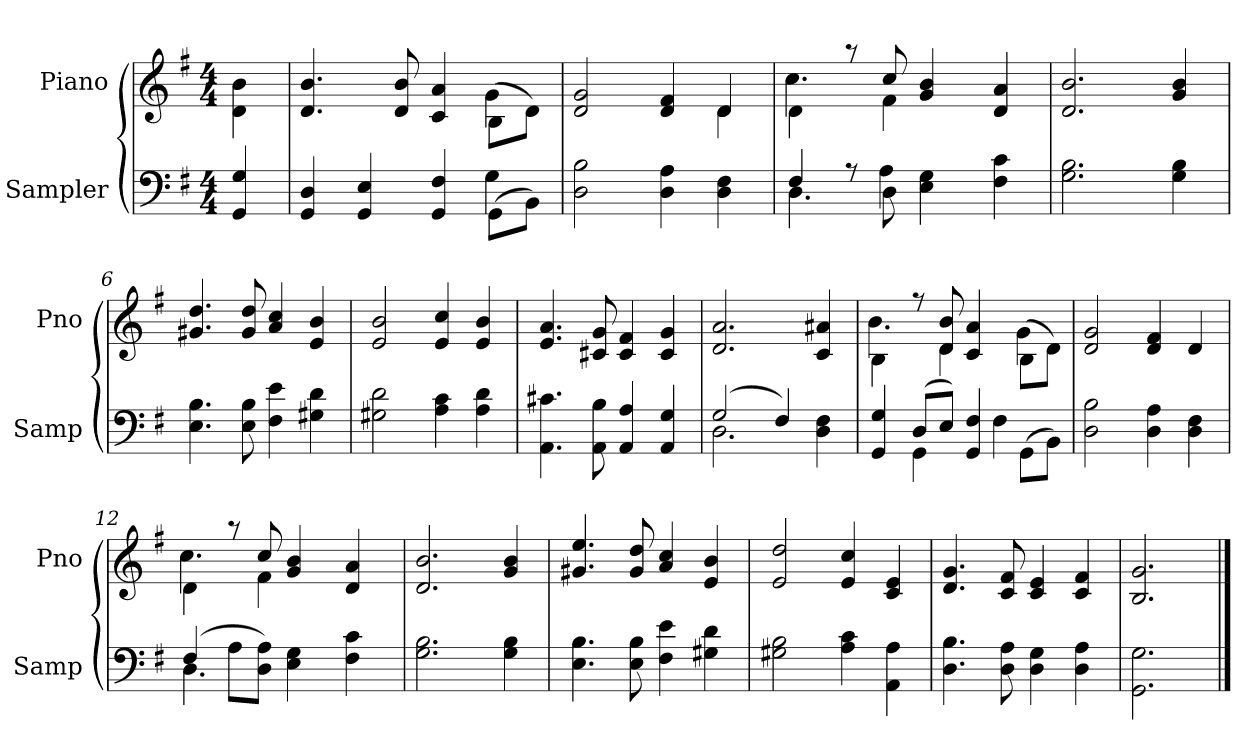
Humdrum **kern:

**kern	**kern
*part2	*part1
*staff2	*staff1
*I"Sampler	*I"Piano
*I'Samp	*I'Pno
*clefF4	*clefG2
*k[f#]	*k[f#]
*G:	*G:
*M4/4	*M4/4
=1	=1
4GG 4G	4d\ 4b\
=2	=2
*^	*^
4GG 4D	2.ryy	4.d/ 4.b/	2.ryy
4GG 4E	.	.	.
.	.	8d/ 8b/	.
4GG/ 4F#/	.	4c/ 4a/	.
(8GG\L	4G	(8B\L	4g
8BB\J)	.	8d\J)	.
*v	*v	*	*
=3	=3	=3
2D\ 2B\	2d/ 2g/	2.ryy
4D\ 4A\	4d/ 4f#/	.
4D\ 4F#\	4d/	4d
=4	=4	=4
*^	*	*
4F#/	4.D	4d\	4.cc
8r	.	8r	.
8D\	4A	8cc/	4f#
4E\ 4G\	.	4g/ 4b/	.
.	4.ryy	.	4.ryy
4F#\ 4c\	.	4d/ 4a/	.
*v	*v	*	*
*	*v	*v
=5	=5
2.G\ 2.B\	2.d/ 2.b/
4G\ 4B\	4g/ 4b/
=6	=6
4.E\ 4.B\	4.g#X/ 4.dd/
8E\ 8B\	8g#/ 8dd/
4F#\ 4e\	4a/ 4cc/
4G#X\ 4d\	4e/ 4b/
=7	=7
2G#X\ 2d\	2e/ 2b/
4A\ 4c\	4e/ 4cc/
4A\ 4d\	4e/ 4b/
=8	=8
4.AA\ 4.c#X\	4.e/ 4.a/
8AA\ 8B\	8c#X/ 8g/
4AA/ 4A/	4c#/ 4f#/
4AA/ 4G/	4c#/ 4g/
=9	=9
*^	*
(2G/	2.D	2.d/ 2.a/
4F#/)	.	.
4D\ 4F#\	4ryy	4c/ 4a#X/
=10	=10	=10
*	*	*^
4GG/ 4G/	4ryy	4B\	4.b
(8D/L	4GG	8r	.
8E/J)	.	8d/ 8b/	4d
4GG/ 4F#/	8ryy	4c/ 4a/	.
.	4F#	.	8ryy
(8GG\L	.	(8B\L	4g
8BB\J)	8ryy	8d\J)	.
*v	*v	*	*
*	*v	*v
=11	=11
2D\ 2B\	2d/ 2g/
4D\ 4A\	4d/ 4f#/
4D\ 4F#\	4d/
=12	=12
*^	*^
(4F#/	4.D	4d\	4.cc
8A\L	.	8r	.
8D\ 8A\J)	2ryy	8cc/	4f#
4E\ 4G\	.	4g/ 4b/	.
.	.	.	4.ryy
4F#\ 4c\	.	4d/ 4a/	.
.	8ryy	.	.
*v	*v	*	*
*	*v	*v
=13	=13
2.G\ 2.B\	2.d/ 2.b/
4G\ 4B\	4g 4b
=14	=14
4.E\ 4.B\	4.g#X/ 4.ee/
8E\ 8B\	8g#/ 8dd/
4F#\ 4e\	4a/ 4cc/
4G#X\ 4d\	4e/ 4b/
=15	=15
2G#X\ 2B\	2e/ 2dd/
4A\ 4c\	4e/ 4cc/
4AA\ 4A\	4c/ 4e/
=16	=16
4.D\ 4.B\	4.d/ 4.g/
8D\ 8A\	8c/ 8f#/
4D\ 4G\	4c/ 4e/
4D\ 4A\	4c/ 4f#/
=17	=17
2.GG\ 2.G\	2.B/ 2.g/
==	==
*-	*-
